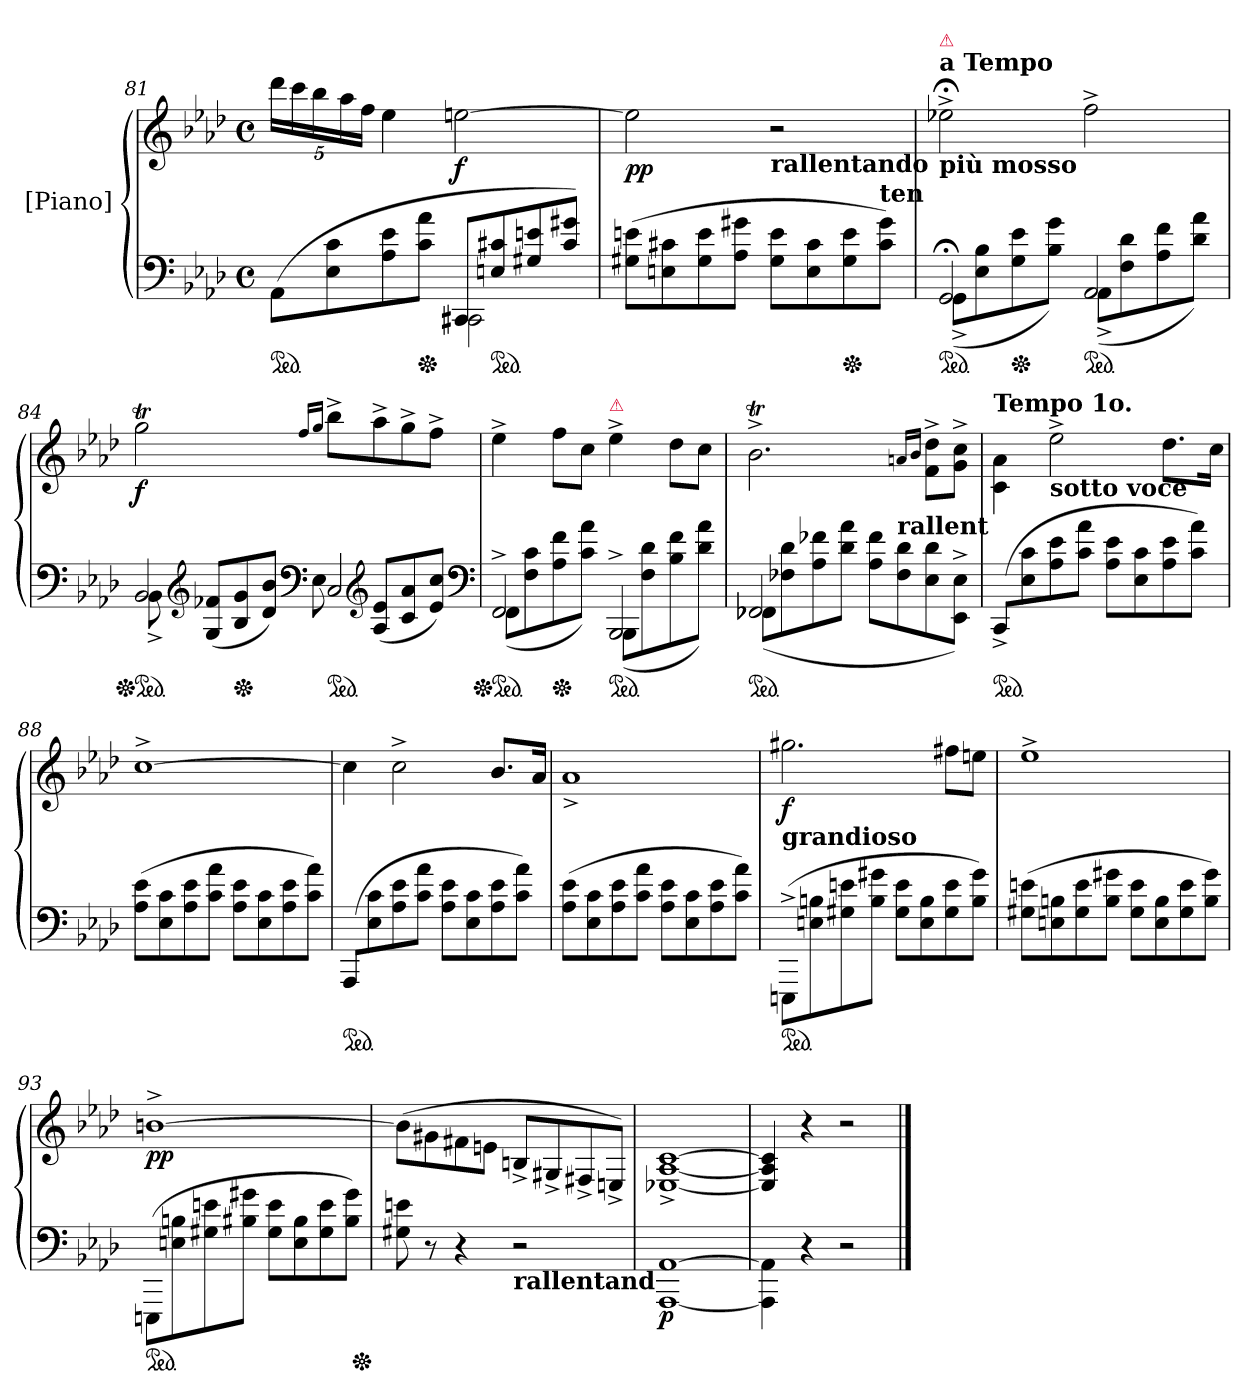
**kern	**dynam	**kern	**dynam
*part2	*part2	*part1	*part1
*staff2	*staff2	*staff1	*staff1
*I"[Piano]	*	*I"[Piano]	*
*clefF4	*	*clefG2	*
*k[b-e-a-d-]	*	*k[b-e-a-d-]	*
*A-:	*	*A-:	*
*M4/4	*	*M4/4	*
*met(c)	*	*met(c)	*
=81	=81	=81	=81
*^	*	*	*
*ped	*	*	*	*
(8AA-\L	2ryy	.	20ddd-\LL	.
.	.	.	20ccc\	.
.	.	.	20bb-\	.
8E-\ 8c\	.	.	.	.
.	.	.	20aa-\	.
.	.	.	20ff\JJ	.
8A-\ 8e-\	.	.	4ee-\	.
*Xped	*	*	*	*
8c\ 8a-\J	.	.	.	.
8CC#X/L	2CC#X\	.	[2een\	f
*ped	*	*	*	*
8En/ 8c#X/	.	.	.	.
8G#X/ 8en/	.	.	.	.
8c#/ 8g#X/J)	.	.	.	.
*v	*v	*	*	*
=82	=82	=82	=82
(8G#X\ 8en\L	.	2ee\]	pp
8En\ 8c#X\	.	.	.
8G#\ 8e\	.	.	.
8A-\ 8g#X\J	.	.	.
!	!	!LO:TX:b:B:t=rallentando	!
8G#\ 8e\L	.	2r	.
8E\ 8c#\	.	.	.
*Xped	*	*	*
8G#\ 8e\	.	.	.
!LO:TX:a:B:t=ten	!	!	!
8c#\ 8g#\J)	.	.	.
=83	=83	=83	=83
*^	*	*	*
!	!	!	!LO:TX:b:B:t=più mosso	!
!	!	!	!LO:TX:a:B:t=a Tempo	!
!	!	!	!LO:TX:a:color=crimson:t=⚠	!
*ped	*	*	*	*
2GG;</	(>8GG^>\L	.	2ee-X;<^<\	.
.	8E-\ 8B-\	.	.	.
*Xped	*	*	*	*
.	8G\ 8e-\	.	.	.
.	8B-\ 8g\J)	.	.	.
*ped	*	*	*	*
2AA-/	(>8AA-^>\L	.	2ff^<\	.
.	8F\ 8d-\	.	.	.
.	8A-\ 8f\	.	.	.
.	8d-\ 8a-\J)	.	.	.
=84	=84	=84	=84	=84
*Xped	*	*	*	*
*ped	*	*	*	*
2BB-/	8BB-^>\	.	2ggt\	f
*clefG2	*	*	*	*
.	(>8G/ 8f-X/L	.	.	.
*Xped	*	*	*	*
.	8B-/ 8g/	.	.	.
.	8d-/ 8b-/J)	.	.	.
*clefF4	*	*	*	*
.	.	.	16qqff/LL	.
.	.	.	16qqgg/JJ	.
*ped	*	*	*	*
2C/	8E-\	.	8bb-TTT^\L	.
*clefG2	*	*	*	*
.	(>8A-/ 8e-/L	.	8aa-^\	.
.	8c/ 8a-/	.	8gg^\	.
.	8e-/ 8cc/J)	.	8ff^\J	.
*clefF4	*	*	*	*
=85	=85	=85	=85	=85
*Xped	*	*	*	*
*ped	*	*	*	*
2FF^>/	(>8FF\L	.	4ee-^\	.
.	8F\ 8c\	.	.	.
*Xped	*	*	*	*
.	8A-\ 8f\	.	8ff\L	.
.	8c\ 8a-\J)	.	8cc\J	.
!	!	!	!LO:TX:a:color=crimson:t=⚠	!
*ped	*	*	*	*
2BBB-^>/	(>8BBB-\L	.	4ee-^\	.
.	8F\ 8d-\	.	.	.
.	8B-\ 8f\	.	8dd-\L	.
.	8d-\ 8a-\J)	.	8cc\J	.
=86	=86	=86	=86	=86
*ped	*	*	*	*
2FF-X/	(>8FF-X\L	.	2.b-T^<\	.
.	8F-X\ 8d-\	.	.	.
.	8A-\ 8f-X\	.	.	.
.	8d-\ 8a-\J	.	.	.
2ryy	8A-\ 8f-\L	.	.	.
!	!LO:TX:a:B:t=rallent	!	!	!
.	8F-\ 8d-\	.	.	.
.	.	.	16qqan/LL	.
.	.	.	16qqb-/JJ	.
.	8E-\ 8d-\	.	8fTTT^\ 8dd-TTT^\L	.
.	8EE-^>\ 8E-^>\J)	.	8g^\ 8cc^\J	.
=87	=87	=87	=87	=87
!	!	!	!LO:TX:a:B:t=Tempo 1o.	!
!LO:TX:a:color=crimson:t=⚠	!	!	!	!
*v	*v	*	*	*
*ped	*	*	*
(8CC^/L	.	4c\ 4a-\	.
8E-\ 8c\	.	.	.
!	!	!LO:TX:b:B:t=sotto voce	!
8A-\ 8e-\	.	2ee-^\	.
8c\ 8a-\J	.	.	.
8A-\ 8e-\L	.	.	.
8E-\ 8c\	.	.	.
8A-\ 8e-\	.	8.dd-\L	.
8c\ 8a-\J)	.	.	.
.	.	16cc\Jk	.
=88	=88	=88	=88
(8A-\ 8e-\L	.	[1cc^	.
8E-\ 8c\	.	.	.
8A-\ 8e-\	.	.	.
8c\ 8a-\J	.	.	.
8A-\ 8e-\L	.	.	.
8E-\ 8c\	.	.	.
8A-\ 8e-\	.	.	.
8c\ 8a-\J)	.	.	.
=89	=89	=89	=89
!LO:TX:a:color=crimson:t=⚠	!	!	!
*ped	*	*	*
(8AAA-/L	.	4cc\]	.
8E-\ 8c\	.	.	.
8A-\ 8e-\	.	2cc^\	.
8c\ 8a-\J	.	.	.
8A-\ 8e-\L	.	.	.
8E-\ 8c\	.	.	.
8A-\ 8e-\	.	8.b-/L	.
8c\ 8a-\J)	.	.	.
.	.	16a-/Jk	.
=90	=90	=90	=90
(8A-\ 8e-\L	.	1a-^>	.
8E-\ 8c\	.	.	.
8A-\ 8e-\	.	.	.
8c\ 8a-\J	.	.	.
8A-\ 8e-\L	.	.	.
8E-\ 8c\	.	.	.
8A-\ 8e-\	.	.	.
8c\ 8a-\J)	.	.	.
=91	=91	=91	=91
!	!	!LO:TX:b:B:t=grandioso	!
!LO:TX:a:color=crimson:t=⚠	!	!	!
*ped	*	*	*
(8EEEn^/L	.	2.gg#X\	f
8En\ 8Bn\	.	.	.
8G#X\ 8en\	.	.	.
8B\ 8g#X\J	.	.	.
8G#\ 8e\L	.	.	.
8E\ 8B\	.	.	.
8G#\ 8e\	.	8ff#X\L	.
8B\ 8g#\J)	.	8een\J	.
=92	=92	=92	=92
(8G#X\ 8en\L	.	1ee-^	.
8En\ 8Bn\	.	.	.
8G#\ 8e\	.	.	.
8B\ 8g#X\J	.	.	.
8G#\ 8e\L	.	.	.
8E\ 8B\	.	.	.
8G#\ 8e\	.	.	.
8B\ 8g#\J)	.	.	.
=93	=93	=93	=93
!LO:TX:a:color=crimson:t=⚠	!	!	!
*ped	*	*	*
(8EEEn/L	.	[1bn^	pp
8En\ 8Bn\	.	.	.
8G#X\ 8en\	.	.	.
8B#X\ 8g#X\J	.	.	.
8G#\ 8e\L	.	.	.
8E\ 8B#\	.	.	.
8G#\ 8e\	.	.	.
8B#\ 8g#\J)	.	.	.
*Xped	*	*	*
=94	=94	=94	=94
8G#X\ 8en\	.	(8b\L]	.
8r	.	8g#X\	.
4r	.	8f#X\	.
.	.	8en\J	.
!LO:TX:b:B:t=rallentand	!	!	!
2r	.	8Bn^>/L	.
.	.	8G#X^>/	.
.	.	8F#X^>/	.
.	.	8En^>/J)	.
=95	=95	=95	=95
!	!LO:DY:b	!	!
[1AAA-\ [1AA-\	p	[1E-X^/ [1A-^/ [1c^/	.
=96	=96	=96	=96
4AAA-]\ 4AA-]\	.	4E-]/ 4A-]/ 4c]/	.
4r	.	4r	.
2r	.	2r	.
==	==	==	==
*-	*-	*-	*-
